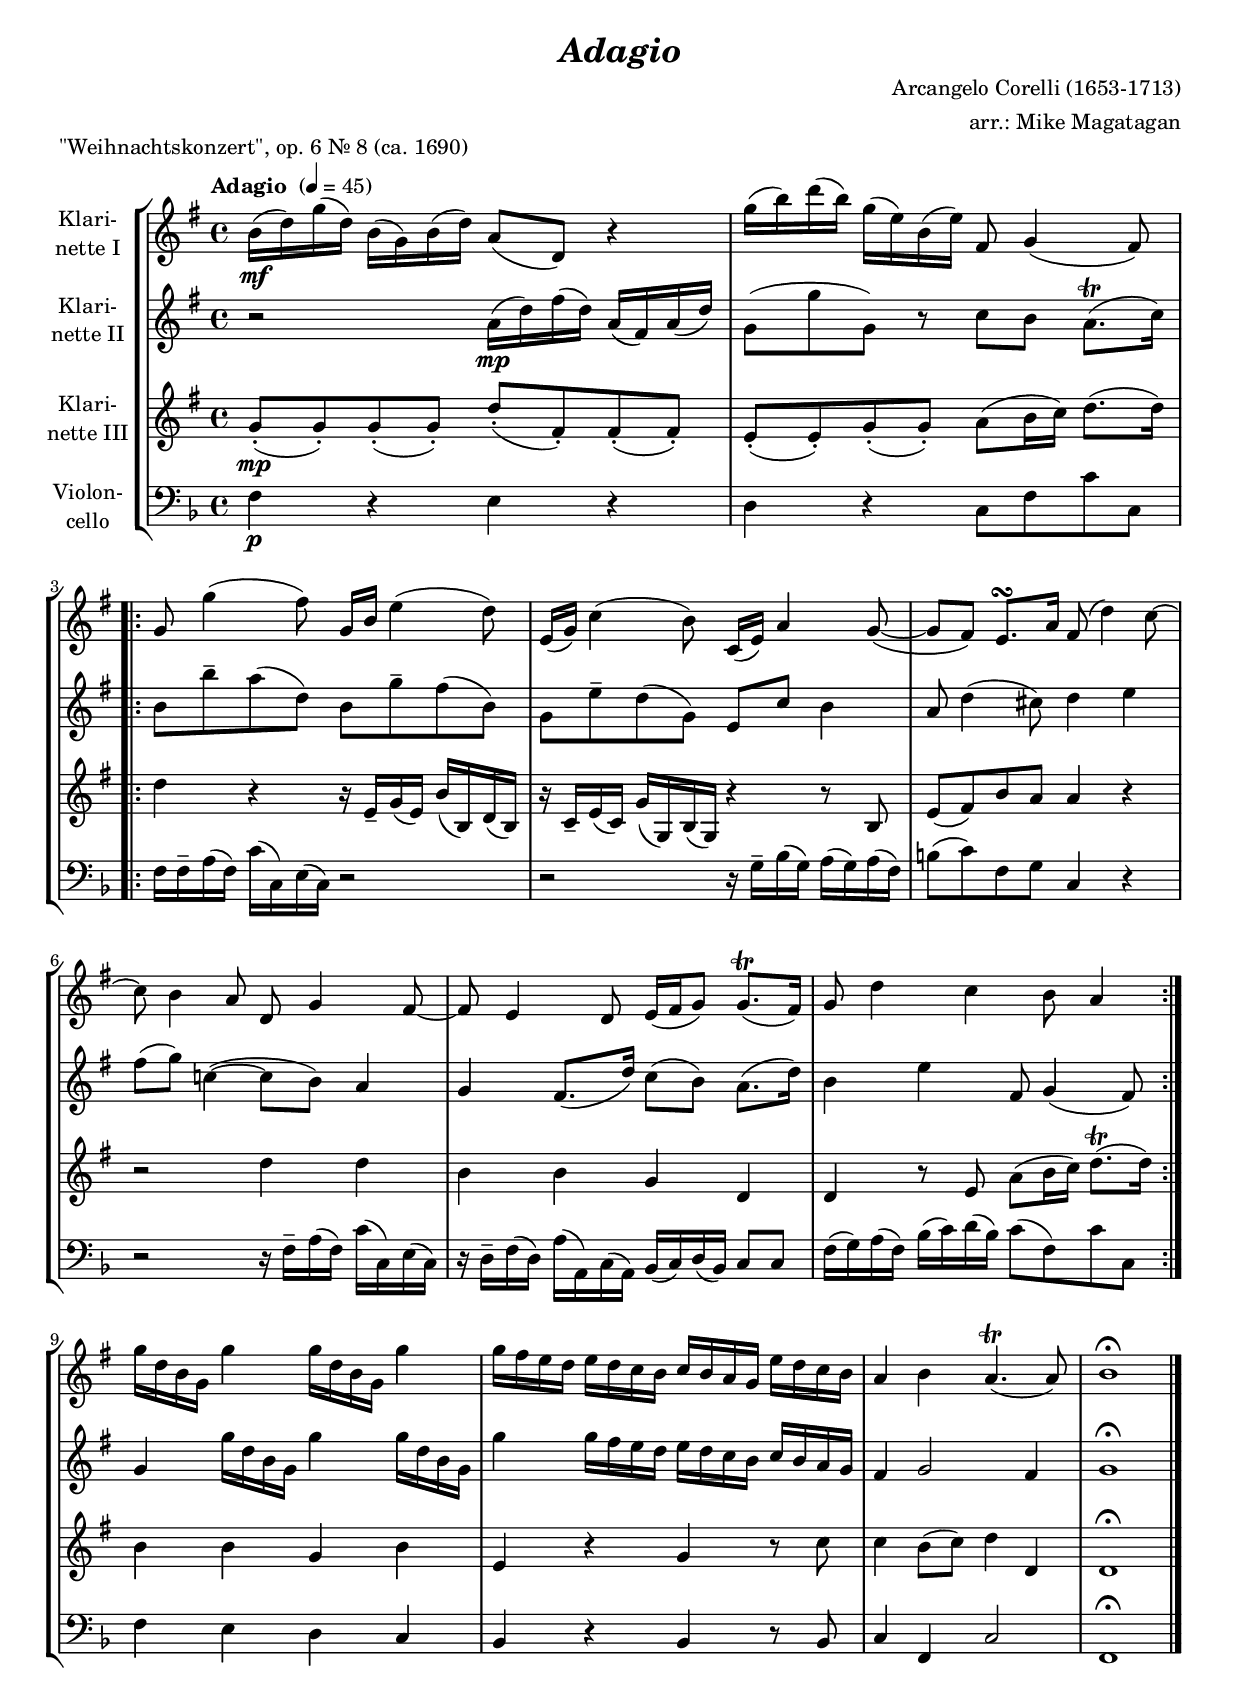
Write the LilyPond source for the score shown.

\version "2.18.2"
\include "deutsch.ly"
  
#(set-global-staff-size 18.5)

\header {
  title     = \markup \bold \italic "Adagio"
  composer  = "Arcangelo Corelli (1653-1713)"
  arranger  = "arr.: Mike Magatagan"
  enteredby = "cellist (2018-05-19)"
  piece     = "\"Weihnachtskonzert\", op. 6 Nr. 8 (ca. 1690)"
}

voiceconsts = {
  \key f \major
  \time 4/4
  \clef "treble"
%  \numericTimeSignature
  \compressFullBarRests
  % Set default beaming for all staves
% \set Timing.beamExceptions = #'()
% \set Timing.baseMoment     = #(ly:make-moment 1 4)
% \set Timing.beatStructure  = #'(1 1 1)
  \tempo "Adagio " 4=45
}

micl = "clarinet"
mifl = "flute"
miob = "oboe"
mifh = "french horn"
misx = "tenor sax"
mist = "string ensemble 1"
miba = "cello"

va = \relative c'' {
  \voiceconsts

  a16(\mf c) f( c) a( f) a( c) g8( c,) r4
  f'16( a) c( a) f( d) a( d) e,8 f4( e8)
  \repeat volta 2 {
    f f'4( e8) f,16 a d4( c8)
    d,16( f) b4( a8) b,16( d) g4 f8(~

    f e) d8.\turn g16 e8( c'4) b8~
    b a4 g8 c, f4 e8~
    e d4 c8 d16( e f8) f8.(\trill e16)

    f8 c'4 b a8 g4
  }
  f'16 c a f f'4 f16 c a f f'4
  f16 e d c d c b a b a g f d' c b a

  g4 a g4.(\trill g8)
  a1\fermata \bar "|."
}

vb = \relative c'' {
  \voiceconsts

  r2 g16(\mp c) e( c) g( e) g( c)
  f,8( f' f,) r b a g8.(\trill b16)
  \repeat volta 2 {
    a8 a'-- g( c,) a f'-- e( a,)

    f d'-- c( f,) d b' a4
    g8 c4( h8) c4 d
    e8( f) b,!4(~ b8 a) g4
    f e8.( c'16) b8( a) g8.( c16)
    a4 d e,8 f4( e8)
  }

  f4 f'16 c a f f'4 f16 c a f
  f'4 f16 e d c d c b a b a g f
  e4 f2 e4
  f1\fermata \bar "|."
}

vc = \relative c' {
  \voiceconsts

  f8(-.\mp f)-. f(-. f)-. c'(-. e,)-. e(-. e)-.
  d(-. d)-. f(-. f)-. g( a16 b) c8.( c16)
  \repeat volta 2 {
    c4 r r16 d,-- f( d) a'( a,) c( a)

    r b-- d( b) f'( f,) a( f) r4 r8 a
    d( e) a g g4 r
    r2 c4 c
    a a f c

    c4 r8 d g( a16 b) c8.(\trill c16)
  }
  a4 a f a
  d, r f r8 b
  b4 a8( b) c4 c,
  c1\fermata \bar "|."
}

vd = \relative c {
  \voiceconsts
  \clef "bass"

  f4\p r e r
  d r c8 f c' c,
  \repeat volta 2 {
    f16 f-- a( f) c'( c,) e( c) r2
    r r16 g'-- b( g) a( g) a( f)
    h8( c) f, g c,4 r

    r2 r16 f-- a( f) c'( c,) e( c)
    r d-- f( d) a'( a,) c( a) b( c) d( b) c8 c
    f16( g) a( f) b( c) d( b) c8( f,) c' c,
  }
  f4 e d c

  b r b r8 b
  c4 f, c'2
  f,1\fermata \bar "|."
}


music = \new StaffGroup <<
      \new Staff {
	\set Staff.midiInstrument = \micl
	\set Staff.instrumentName = \markup \center-column { "Klari-" "nette I" }
	\transpose f g { \va }
      }

      \new Staff {
	\set Staff.midiInstrument = \micl
	\set Staff.instrumentName = \markup \center-column { "Klari-" "nette II" }
	\transpose f g { \vb }
      }

      \new Staff {
	\set Staff.midiInstrument = \micl
	\set Staff.instrumentName = \markup \center-column { "Klari-" "nette III" }
	\transpose f g { \vc }
      }

      \new Staff {
	\set Staff.midiInstrument = \miba
	\set Staff.instrumentName = \markup \center-column { "Violon-" "cello" }
	\transpose f f { \vd }
      }
>>

\book {
  \score {
    \music
    \layout {}
  }

  \score {
    \unfoldRepeats \music

    \midi {
      \context {
        \Score
      }
    }
  }
}
